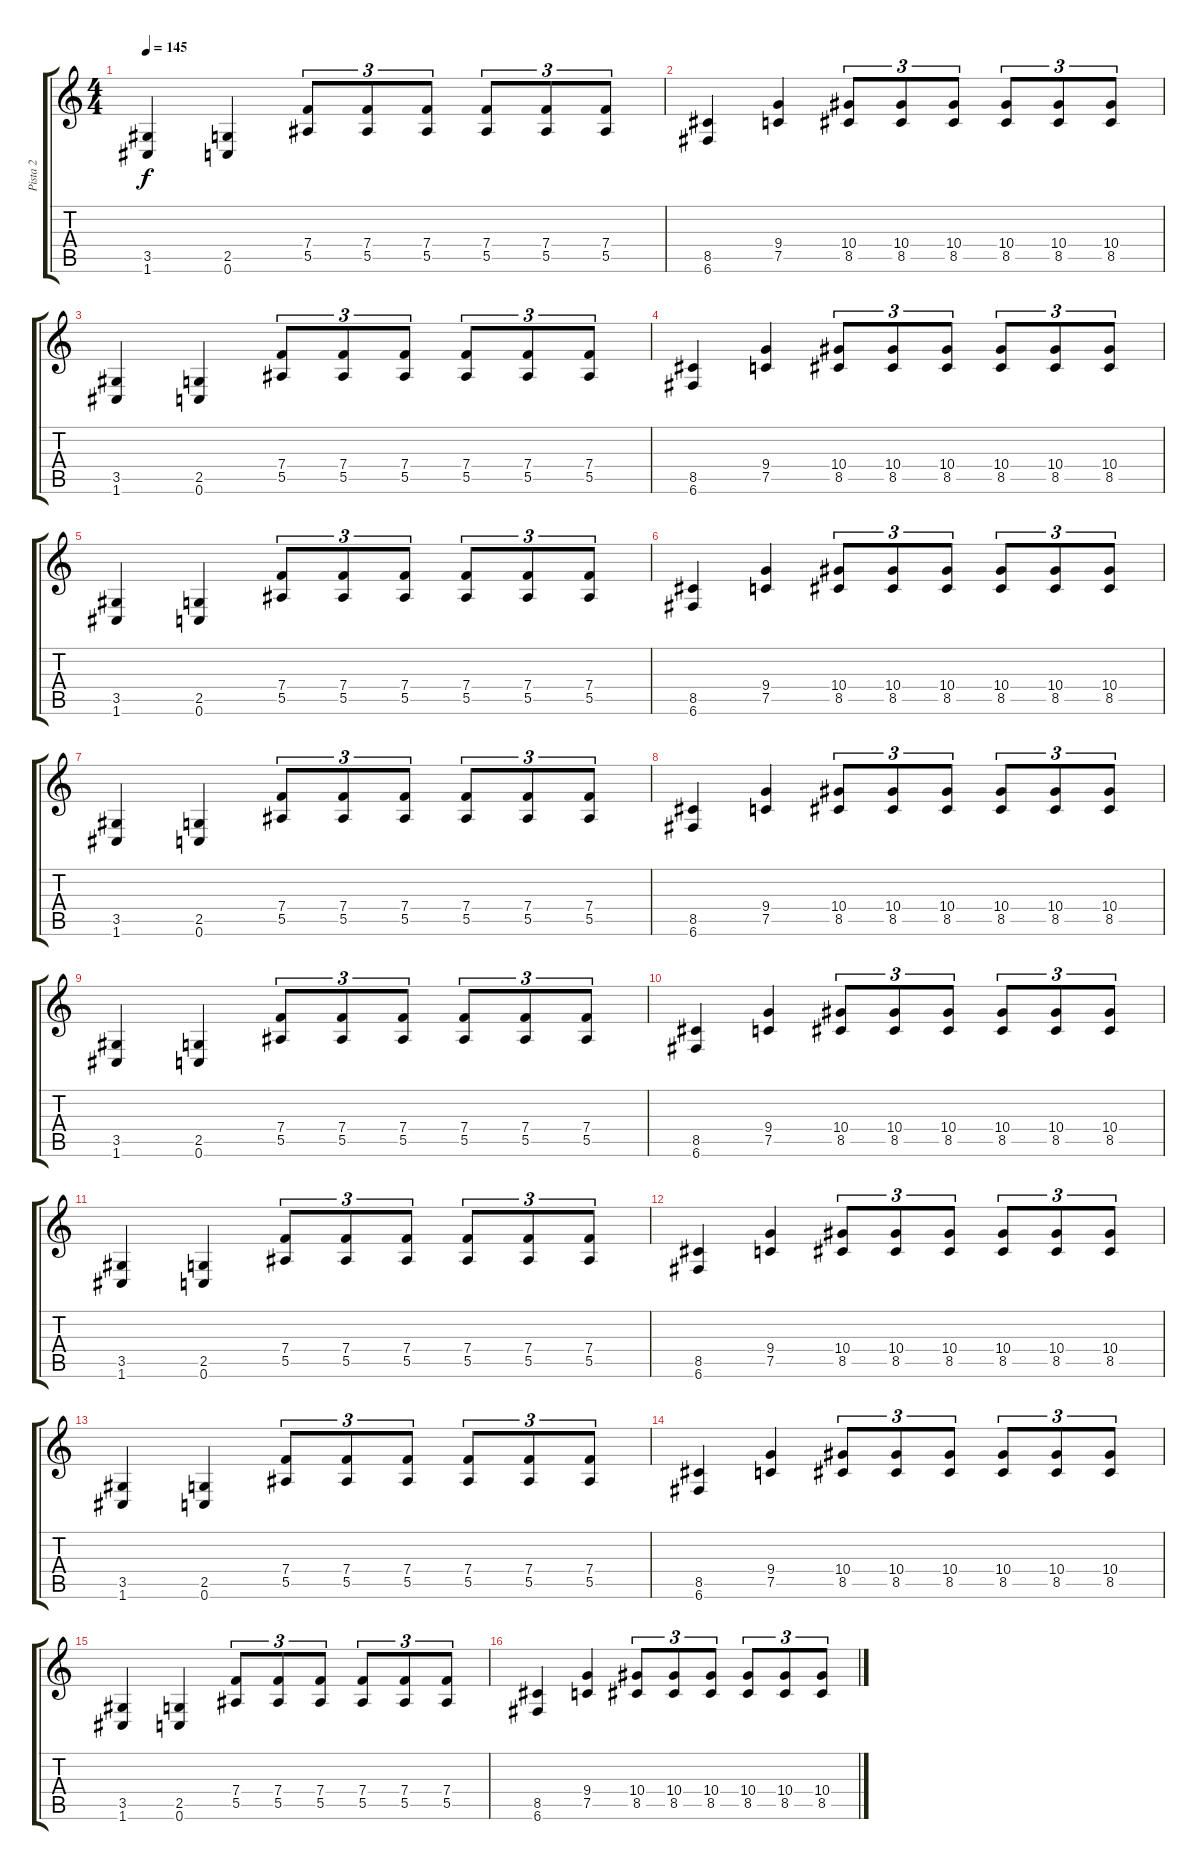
\track ("Pista 2" "Pista 2") {instrument distortionguitar}
\staff {score tabs}
\tuning (C4 G3 Eb3 Bb2 F2 C2) {hide}
\ts (4 4)
\tempo 145
\tempo 230
\tempo 145
\clef g2
\ks c
(3.5 1.6).4{dy f instrument distortionguitar} (2.5 0.6).4 (7.4 5.5).8{tu (3 2)} (7.4 5.5).8{tu (3 2)} (7.4 5.5).8{tu (3 2)} (7.4 5.5).8{tu (3 2)} (7.4 5.5).8{tu (3 2)} (7.4 5.5).8{tu (3 2)} |
(8.5 6.6).4 (9.4 7.5).4 (10.4 8.5).8{tu (3 2)} (10.4 8.5).8{tu (3 2)} (10.4 8.5).8{tu (3 2)} (10.4 8.5).8{tu (3 2)} (10.4 8.5).8{tu (3 2)} (10.4 8.5).8{tu (3 2)} |
(3.5 1.6).4 (2.5 0.6).4 (7.4 5.5).8{tu (3 2)} (7.4 5.5).8{tu (3 2)} (7.4 5.5).8{tu (3 2)} (7.4 5.5).8{tu (3 2)} (7.4 5.5).8{tu (3 2)} (7.4 5.5).8{tu (3 2)} |
(8.5 6.6).4 (9.4 7.5).4 (10.4 8.5).8{tu (3 2)} (10.4 8.5).8{tu (3 2)} (10.4 8.5).8{tu (3 2)} (10.4 8.5).8{tu (3 2)} (10.4 8.5).8{tu (3 2)} (10.4 8.5).8{tu (3 2)} |
(3.5 1.6).4 (2.5 0.6).4 (7.4 5.5).8{tu (3 2)} (7.4 5.5).8{tu (3 2)} (7.4 5.5).8{tu (3 2)} (7.4 5.5).8{tu (3 2)} (7.4 5.5).8{tu (3 2)} (7.4 5.5).8{tu (3 2)} |
(8.5 6.6).4 (9.4 7.5).4 (10.4 8.5).8{tu (3 2)} (10.4 8.5).8{tu (3 2)} (10.4 8.5).8{tu (3 2)} (10.4 8.5).8{tu (3 2)} (10.4 8.5).8{tu (3 2)} (10.4 8.5).8{tu (3 2)} |
(3.5 1.6).4 (2.5 0.6).4 (7.4 5.5).8{tu (3 2)} (7.4 5.5).8{tu (3 2)} (7.4 5.5).8{tu (3 2)} (7.4 5.5).8{tu (3 2)} (7.4 5.5).8{tu (3 2)} (7.4 5.5).8{tu (3 2)} |
(8.5 6.6).4 (9.4 7.5).4 (10.4 8.5).8{tu (3 2)} (10.4 8.5).8{tu (3 2)} (10.4 8.5).8{tu (3 2)} (10.4 8.5).8{tu (3 2)} (10.4 8.5).8{tu (3 2)} (10.4 8.5).8{tu (3 2)} |
(3.5 1.6).4 (2.5 0.6).4 (7.4 5.5).8{tu (3 2)} (7.4 5.5).8{tu (3 2)} (7.4 5.5).8{tu (3 2)} (7.4 5.5).8{tu (3 2)} (7.4 5.5).8{tu (3 2)} (7.4 5.5).8{tu (3 2)} |
(8.5 6.6).4 (9.4 7.5).4 (10.4 8.5).8{tu (3 2)} (10.4 8.5).8{tu (3 2)} (10.4 8.5).8{tu (3 2)} (10.4 8.5).8{tu (3 2)} (10.4 8.5).8{tu (3 2)} (10.4 8.5).8{tu (3 2)} |
(3.5 1.6).4 (2.5 0.6).4 (7.4 5.5).8{tu (3 2)} (7.4 5.5).8{tu (3 2)} (7.4 5.5).8{tu (3 2)} (7.4 5.5).8{tu (3 2)} (7.4 5.5).8{tu (3 2)} (7.4 5.5).8{tu (3 2)} |
(8.5 6.6).4 (9.4 7.5).4 (10.4 8.5).8{tu (3 2)} (10.4 8.5).8{tu (3 2)} (10.4 8.5).8{tu (3 2)} (10.4 8.5).8{tu (3 2)} (10.4 8.5).8{tu (3 2)} (10.4 8.5).8{tu (3 2)} |
(3.5 1.6).4 (2.5 0.6).4 (7.4 5.5).8{tu (3 2)} (7.4 5.5).8{tu (3 2)} (7.4 5.5).8{tu (3 2)} (7.4 5.5).8{tu (3 2)} (7.4 5.5).8{tu (3 2)} (7.4 5.5).8{tu (3 2)} |
(8.5 6.6).4 (9.4 7.5).4 (10.4 8.5).8{tu (3 2)} (10.4 8.5).8{tu (3 2)} (10.4 8.5).8{tu (3 2)} (10.4 8.5).8{tu (3 2)} (10.4 8.5).8{tu (3 2)} (10.4 8.5).8{tu (3 2)} |
(3.5 1.6).4 (2.5 0.6).4 (7.4 5.5).8{tu (3 2)} (7.4 5.5).8{tu (3 2)} (7.4 5.5).8{tu (3 2)} (7.4 5.5).8{tu (3 2)} (7.4 5.5).8{tu (3 2)} (7.4 5.5).8{tu (3 2)} |
(8.5 6.6).4 (9.4 7.5).4 (10.4 8.5).8{tu (3 2)} (10.4 8.5).8{tu (3 2)} (10.4 8.5).8{tu (3 2)} (10.4 8.5).8{tu (3 2)} (10.4 8.5).8{tu (3 2)} (10.4 8.5).8{tu (3 2)}
